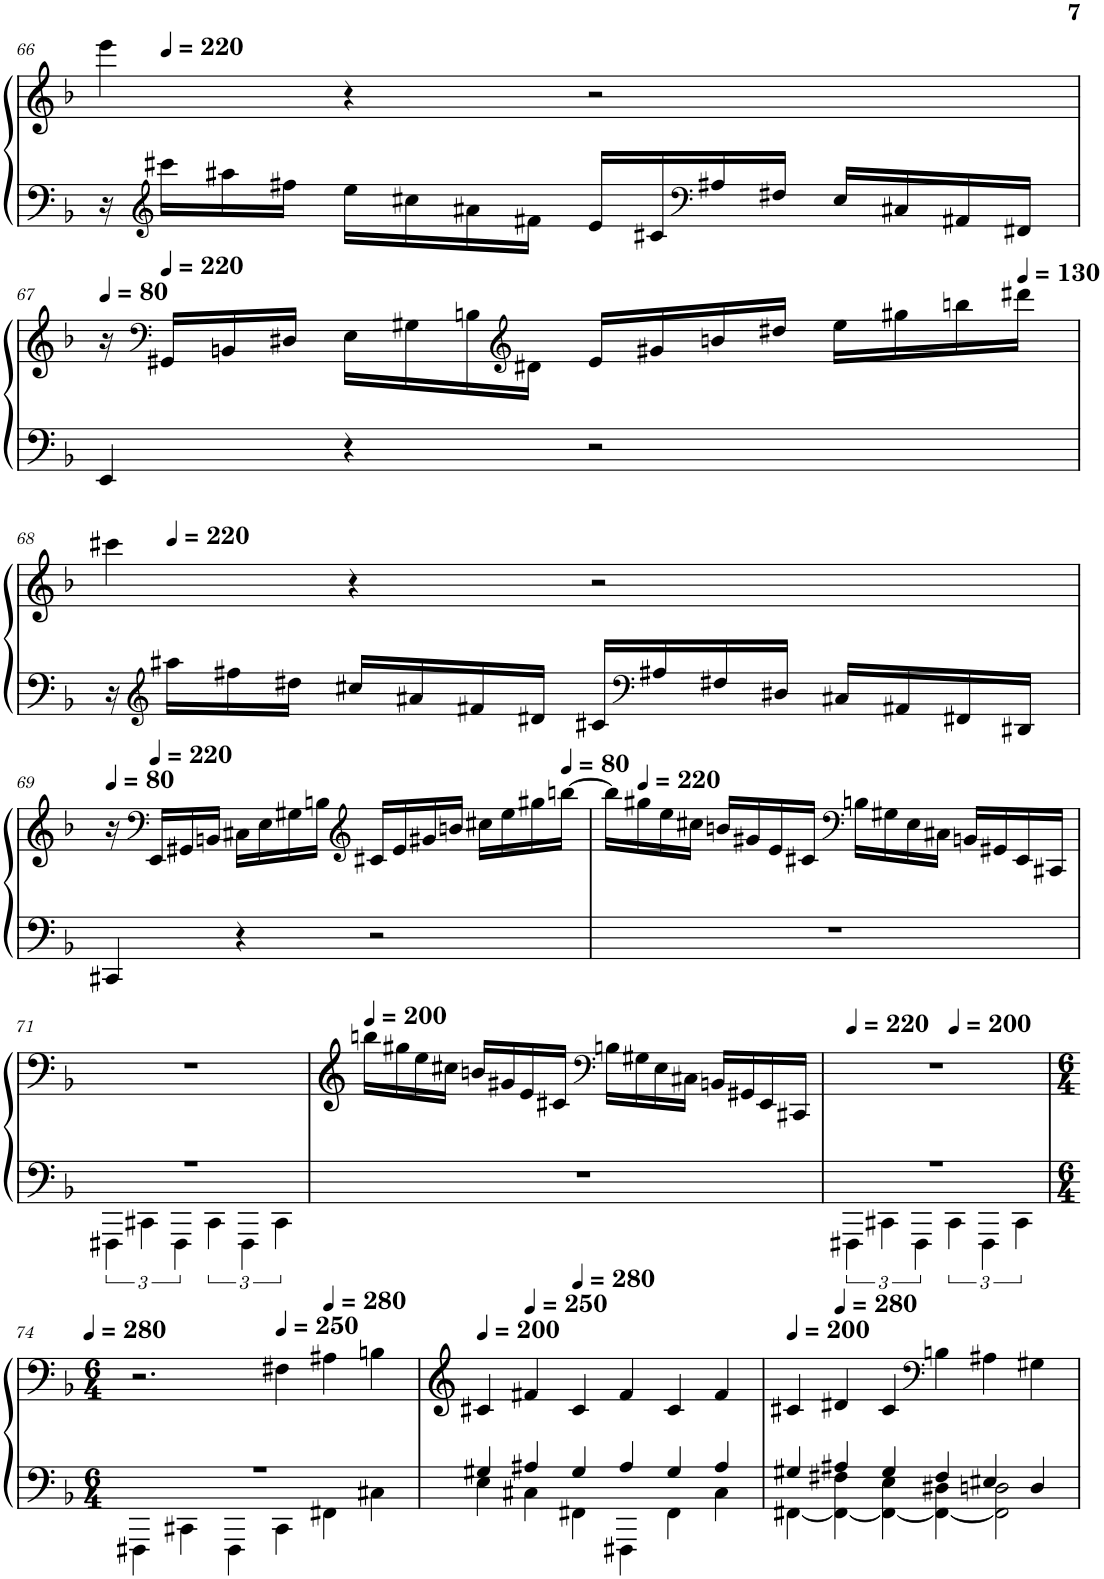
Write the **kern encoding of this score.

**kern	**kern
*part1	*part1
*staff2	*staff1
*I"Piano, Grand Piano	*
*I'Pno.	*
!!LO:PB:g=z
*clefF4	*clefG2
*k[b-]	*k[b-]
*M4/4	*M4/4
=66	=66
16r	4eee\
*clefG2	*
*	*MM220
16ccc#X\LL	.
16aa#X\	.
16ff#X\JJ	.
16ee\LL	4r
16cc#X\	.
16a#X\	.
16f#X\JJ	.
16e/LL	2r
16c#X/	.
*clefF4	*
16A#X/	.
16F#X/JJ	.
16E/LL	.
16C#X/	.
16AA#X/	.
16FF#X/JJ	.
!!LO:LB:g=z
=67	=67
*	*MM80
4EE/	16r
*	*clefF4
*	*MM220
.	16GG#X/LL
.	16BBn/
.	16D#X/JJ
4r	16E\LL
.	16G#X\
.	16Bn\
*	*clefG2
.	16d#X\JJ
2r	16e/LL
.	16g#X/
.	16bn/
.	16dd#X/JJ
.	16ee\LL
.	16gg#X\
.	16bbn\
*	*MM130
.	16ddd#X\JJ
!!LO:LB:g=z
=68	=68
16r	4ccc#X\
*clefG2	*
*	*MM220
16aa#X\LL	.
16ff#X\	.
16dd#X\JJ	.
16cc#X/LL	4r
16a#X/	.
16f#X/	.
16d#X/JJ	.
16c#X/LL	2r
*clefF4	*
16A#X/	.
16F#X/	.
16D#X/JJ	.
16C#X/LL	.
16AA#X/	.
16FF#X/	.
16DD#X/JJ	.
!!LO:LB:g=z
=69	=69
*	*MM80
4CC#X/	16r
*	*clefF4
*	*MM220
.	16EE/LL
.	16GG#X/
.	16BBn/JJ
4r	16C#X\LL
.	16E\
.	16G#X\
.	16Bn\JJ
*	*clefG2
2r	16c#X/LL
.	16e/
.	16g#X/
.	16bn/JJ
.	16cc#X\LL
.	16ee\
.	16gg#X\
*	*MM80
.	[16bbn\JJ
=70	=70
1r	16bb\LL]
*	*MM220
.	16gg#X\
.	16ee\
.	16cc#X\JJ
.	16bn/LL
.	16g#X/
.	16e/
.	16c#X/JJ
*	*clefF4
.	16Bn\LL
.	16G#X\
.	16E\
.	16C#X\JJ
.	16BBn/LL
.	16GG#X/
.	16EE/
.	16CC#X/JJ
!!LO:LB:g=z
=71	=71
*^	*
1r	6FFF#X\	1r
.	6CC#X\	.
.	6FFF#\	.
.	6CC#\	.
.	6FFF#\	.
.	6CC#\	.
*v	*v	*
=72	=72
*	*MM200
1r	16bbn\LL
.	16gg#X\
.	16ee\
.	16cc#X\JJ
.	16bn/LL
.	16g#X/
.	16e/
.	16c#X/JJ
*	*clefF4
.	16Bn\LL
.	16G#X\
.	16E\
.	16C#X\JJ
.	16BBn/LL
.	16GG#X/
.	16EE/
.	16CC#X/JJ
=73	=73
*	*MM220
*^	*
1r	6FFF#X\	1r
.	6CC#X\	.
.	6FFF#\	.
*	*	*MM200
.	6CC#\	.
.	6FFF#\	.
.	6CC#\	.
!!LO:LB:g=z
=74	=74	=74
*M6/4	*	*M6/4
*	*	*MM280
1.r	4FFF#X\	2.r
.	4CC#X\	.
.	4FFF#\	.
*	*	*MM250
.	4CC#\	4F#X\
*	*	*MM280
.	4FF#X\	4A#X\
.	4C#X\	4Bn\
=75	=75	=75
*	*	*MM200
4G#X/	4E\	4c#X/
*	*	*MM250
4A#X/	4C#X\	4f#X/
*	*	*MM280
4G#/	4FF#X\	4c#/
4A#/	4FFF#X\	4f#/
4G#/	4FF#\	4c#/
4A#/	4C#\	4f#/
=76	=76	=76
*	*	*MM200
4G#X/	[4FF#X\	4c#X/
*	*	*MM280
4A#X/	4FF#\_ 4F#X\	4d#X/
4G#/	4FF#\_ 4E\	4c#/
*	*	*clefF4
4F#/	4FF#\_ 4D#X\	4Bn\
4E#X/	2FF#\] 2Dn\	4A#X\
4D/	.	4G#X\
*v	*v	*
=	=
*-	*-
